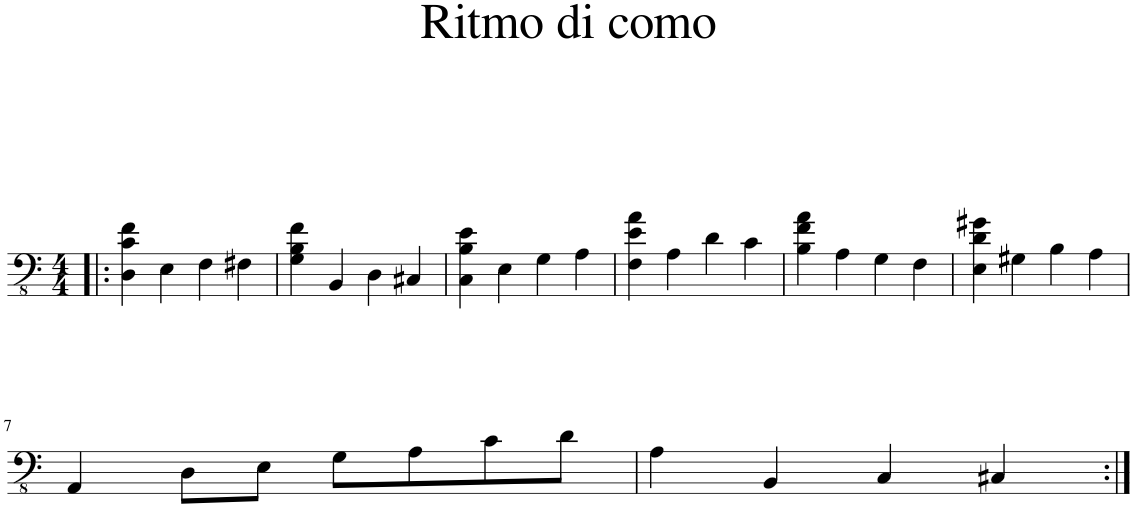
**kern
*part1
*staff1
*I"Track 1
*clefFv4
*k[]
*M4/4
=1!|:
4DD\ 4C\ 4F\
4EE\
4FF\
4FF#X\
=2
4GG\ 4BB\ 4F\
4BBB/
4DD\
4CC#X/
=3
4CC\ 4BB\ 4E\
4EE\
4GG\
4AA\
=4
4FF\ 4E\ 4A\
4AA\
4D\
4C\
=5
4BB\ 4F\ 4A\
4AA\
4GG\
4FF\
=6
4EE\ 4D\ 4G#X\
4GG#X\
4BB\
4AA\
!!LO:LB:g=z
=7
4AAA/
8DD\L
8EE\J
8GG\L
8AA\
8C\
8D\J
=8
4AA\
4BBB/
4CC/
4CC#X/
=:|!
*-
